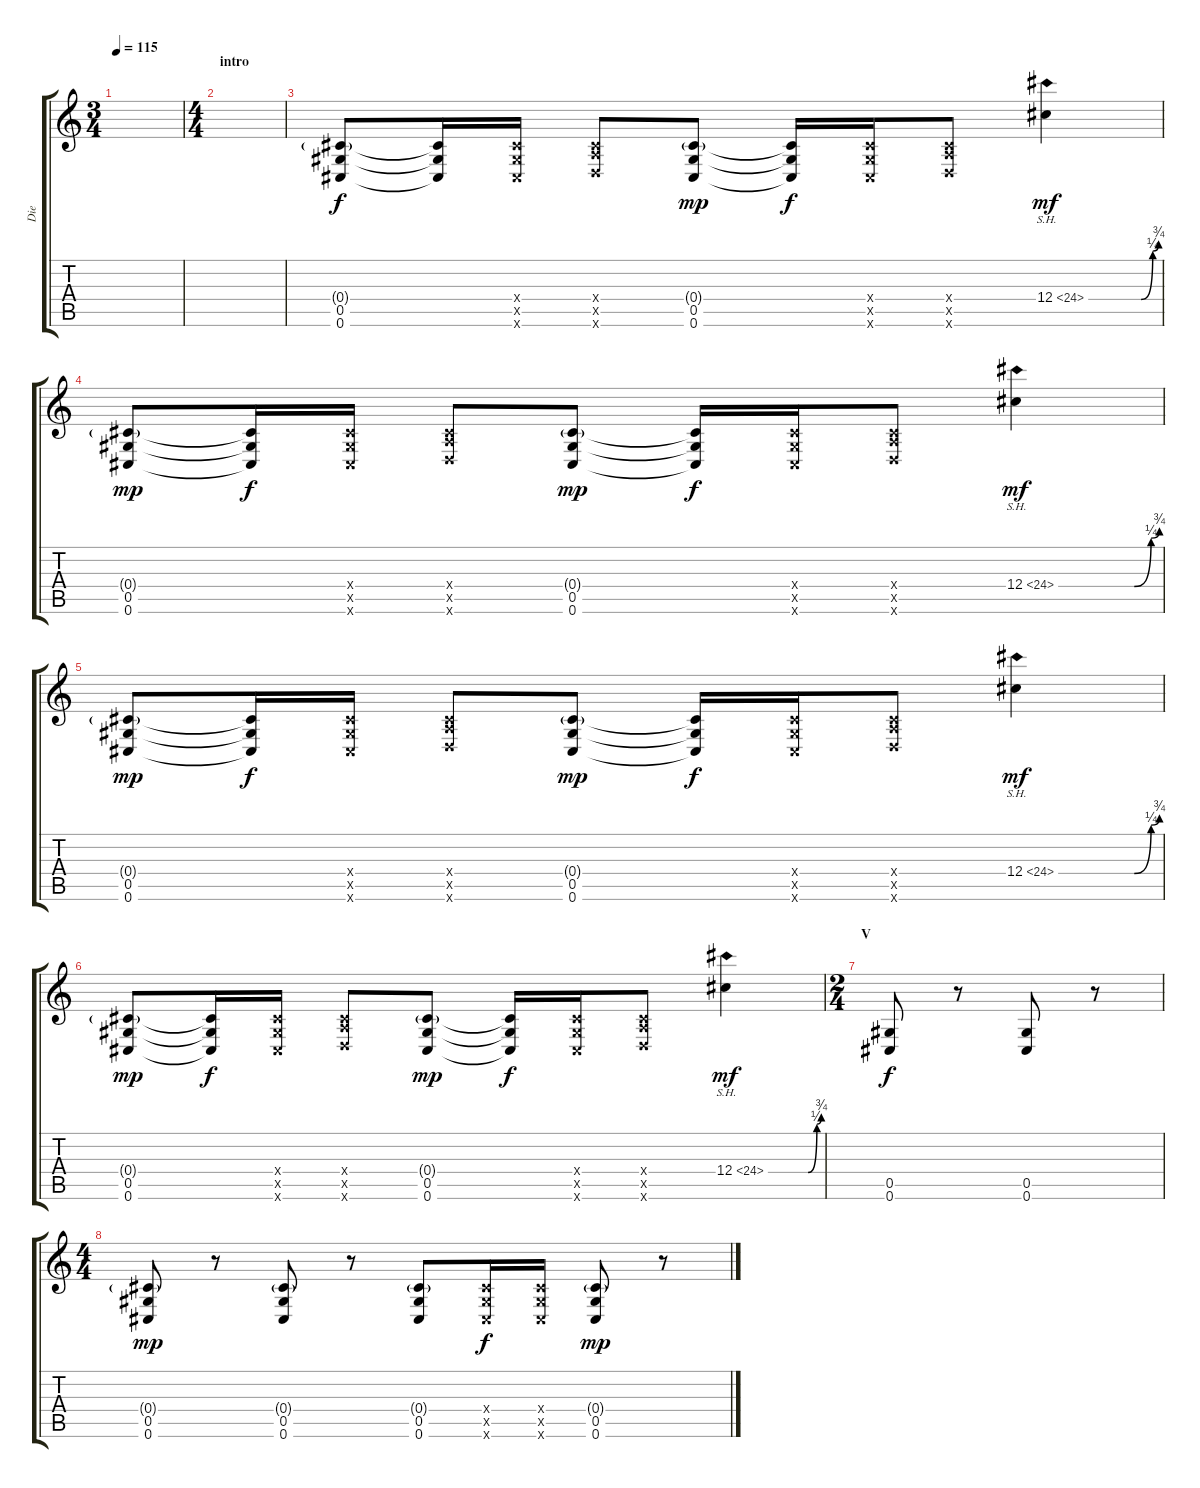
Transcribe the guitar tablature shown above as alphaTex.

\track ("Die" "Die") {instrument distortionguitar}
\staff {score tabs}
\tuning (Eb4 Bb3 Gb3 Db3 Ab2 Db2) {hide}
\ts (3 4)
\tempo 115
\clef g2
\ks c
|
\ts (4 4)
\section ("" "intro")
|
(0.4{g} 0.5 0.6).8 (0.4{t} 0.5{t} 0.6{t}).16{dy f} (0.4{x} 0.5{x} 0.6{x}).16 (0.4{x} 1.5{x} 1.6{x}).8 (0.4{g} 0.5 0.6).8{dy mp} (0.4{t} 0.5{t} 0.6{t}).16{dy f} (0.4{x} 0.5{x} 0.6{x}).16 (0.4{x} 1.5{x} 1.6{x}).8 12.4{be (custom 0 0 45 0 55 1 60 3) sh 12}.4{dy mf} |
(0.4{g} 0.5 0.6).8{dy mp} (0.4{t} 0.5{t} 0.6{t}).16{dy f} (0.4{x} 0.5{x} 0.6{x}).16 (0.4{x} 1.5{x} 1.6{x}).8 (0.4{g} 0.5 0.6).8{dy mp} (0.4{t} 0.5{t} 0.6{t}).16{dy f} (0.4{x} 0.5{x} 0.6{x}).16 (0.4{x} 1.5{x} 1.6{x}).8 12.4{be (custom 0 0 45 0 55 1 60 3) sh 12}.4{dy mf} |
(0.4{g} 0.5 0.6).8{dy mp} (0.4{t} 0.5{t} 0.6{t}).16{dy f} (0.4{x} 0.5{x} 0.6{x}).16 (0.4{x} 1.5{x} 1.6{x}).8 (0.4{g} 0.5 0.6).8{dy mp} (0.4{t} 0.5{t} 0.6{t}).16{dy f} (0.4{x} 0.5{x} 0.6{x}).16 (0.4{x} 1.5{x} 1.6{x}).8 12.4{be (custom 0 0 45 0 55 1 60 3) sh 12}.4{dy mf} |
(0.4{g} 0.5 0.6).8{dy mp} (0.4{t} 0.5{t} 0.6{t}).16{dy f} (0.4{x} 0.5{x} 0.6{x}).16 (0.4{x} 1.5{x} 1.6{x}).8 (0.4{g} 0.5 0.6).8{dy mp} (0.4{t} 0.5{t} 0.6{t}).16{dy f} (0.4{x} 0.5{x} 0.6{x}).16 (0.4{x} 1.5{x} 1.6{x}).8 12.4{be (custom 0 0 45 0 55 1 60 3) sh 12}.4{dy mf} |
\ts (2 4)
\section ("" "V")
(0.5 0.6).8{dy f volume 12 balance 15 instrument distortionguitar} r.8 (0.5 0.6).8 r.8 |
\ts (4 4)
(0.4{g} 0.5 0.6).8{dy mp} r.8 (0.4{g} 0.5 0.6).8 r.8 (0.4{g} 0.5 0.6).8 (0.4{x} 0.5{x} 0.6{x}).16{dy f} (0.4{x} 0.5{x} 0.6{x}).16 (0.4{g} 0.5 0.6).8{dy mp} r.8
